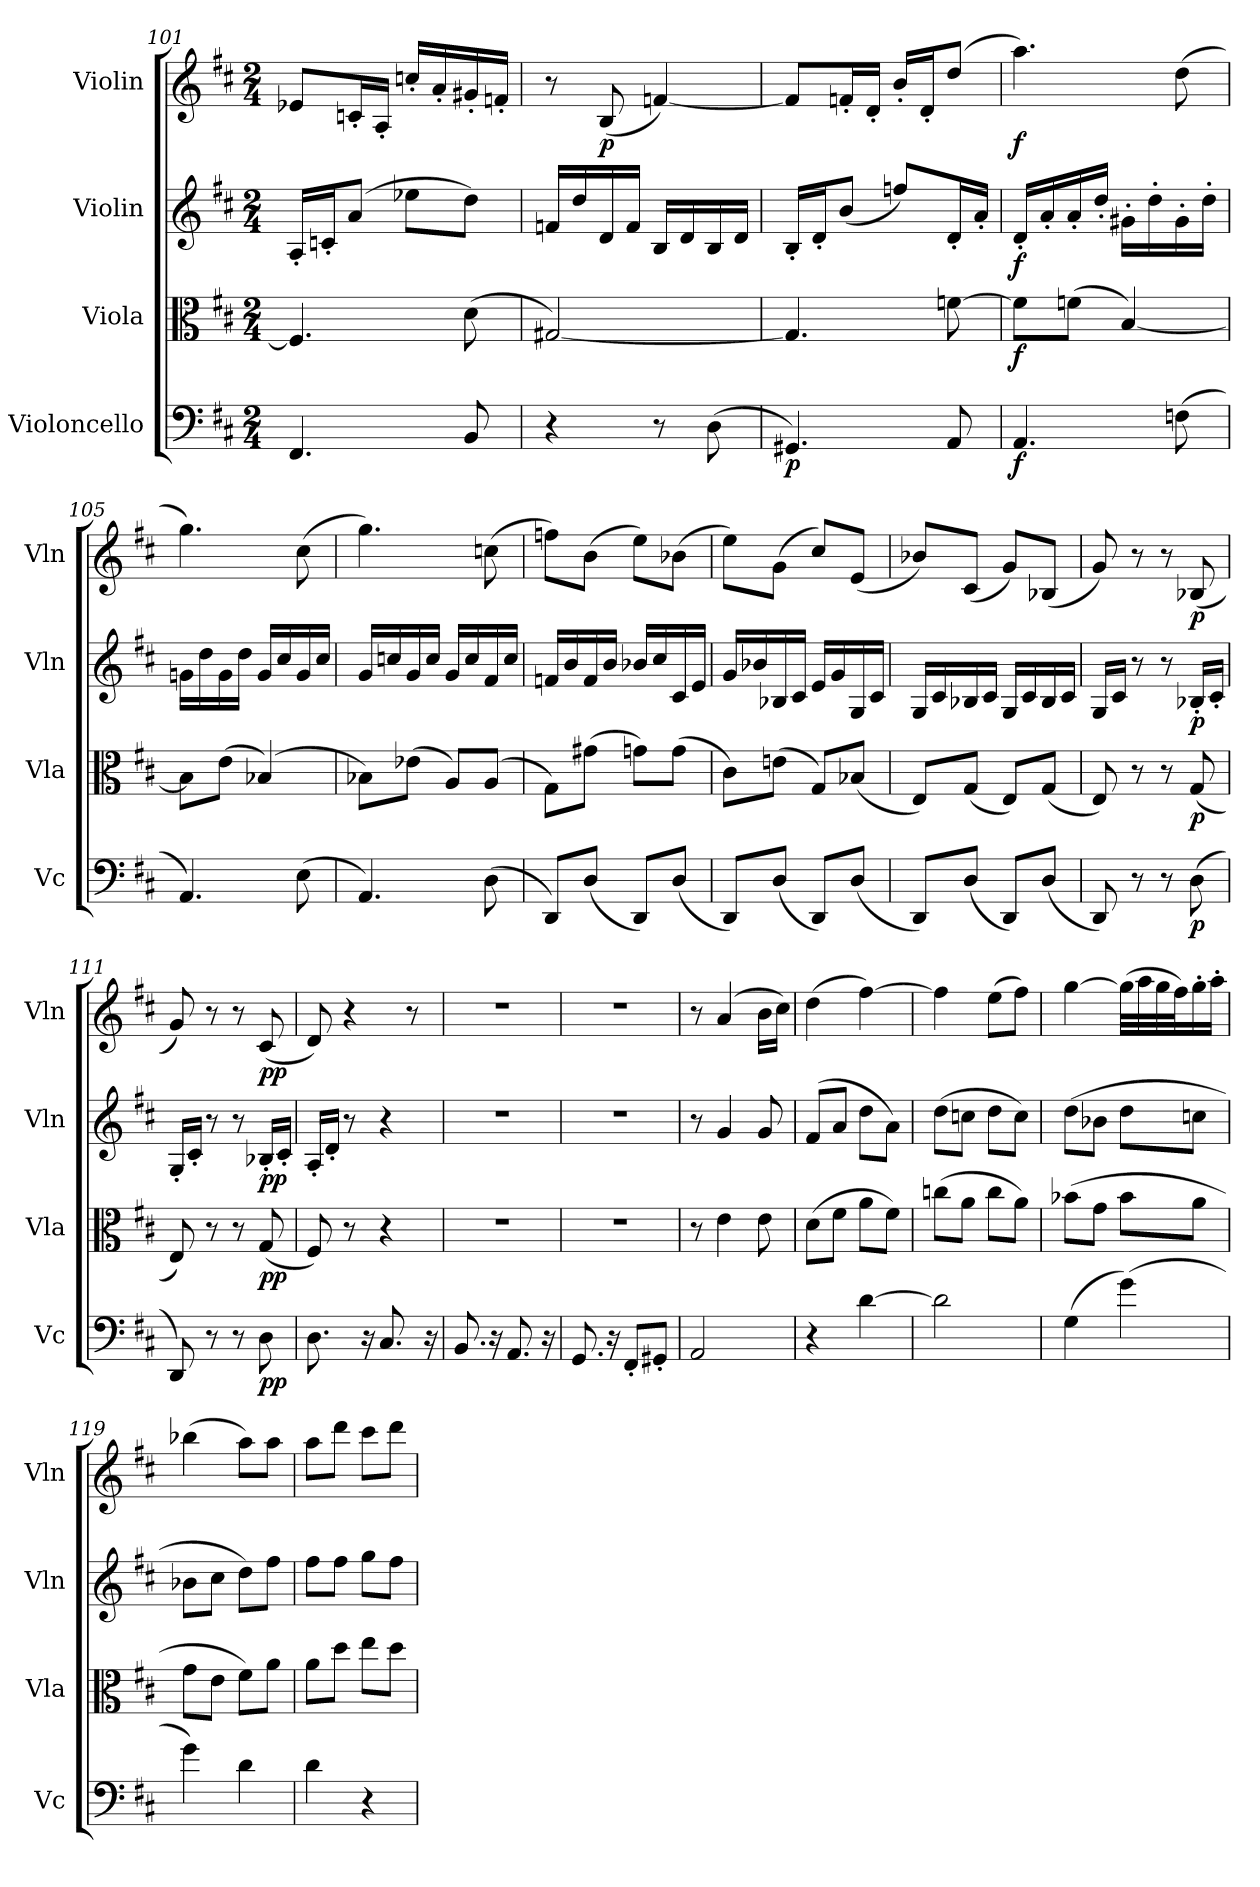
**kern	**dynam	**kern	**dynam	**kern	**dynam	**kern	**dynam
*part4	*part4	*part3	*part3	*part2	*part2	*part1	*part1
*staff4	*staff4	*staff3	*staff3	*staff2	*staff2	*staff1	*staff1
*I"Violoncello	*	*I"Viola	*	*I"Violin	*	*I"Violin	*
*I'Vc	*	*I'Vla	*	*I'Vln	*	*I'Vln	*
*clefF4	*	*clefC3	*	*clefG2	*	*clefG2	*
*k[f#c#]	*	*k[f#c#]	*	*k[f#c#]	*	*k[f#c#]	*
*D:	*	*D:	*	*D:	*	*D:	*
*M2/4	*	*M2/4	*	*M2/4	*	*M2/4	*
=101	=101	=101	=101	=101	=101	=101	=101
4.FF#/	.	4.F#/]	.	16A'/LL	.	8e-X/L	.
.	.	.	.	16cn'/J	.	.	.
.	.	.	.	(8a/J	.	16cn'/L	.
.	.	.	.	.	.	16A'/JJ	.
.	.	.	.	8ee-X\L	.	16ccn'/LL	.
.	.	.	.	.	.	16a'/	.
8BB/	.	(8d\	.	8dd\J)	.	16g#X'/	.
.	.	.	.	.	.	16fn'/JJ	.
=102	=102	=102	=102	=102	=102	=102	=102
4r	.	[2G#X/)	.	16fn/LL	.	8r	.
.	.	.	.	16dd/	.	.	.
.	.	.	.	16d/	.	(8B/	p
.	.	.	.	16f/JJ	.	.	.
8r	.	.	.	16B/LL	.	[4fn/)	.
.	.	.	.	16d/	.	.	.
(8D\	.	.	.	16B/	.	.	.
.	.	.	.	16d/JJ	.	.	.
=103	=103	=103	=103	=103	=103	=103	=103
4.GG#X/)	p	4.G#/]	.	16B'/LL	.	8f/L]	.
.	.	.	.	16d'/J	.	.	.
.	.	.	.	(8b/J	.	16fn'/L	.
.	.	.	.	.	.	16d'/JJ	.
.	.	.	.	8ffn/L)	.	16b'/LL	.
.	.	.	.	.	.	16d'/J	.
8AA/	.	[8fn\	.	16d'/L	.	(8dd/J	.
.	.	.	.	16a'/JJ	.	.	.
=104	=104	=104	=104	=104	=104	=104	=104
4.AA/	f	8f\L]	f	16d'/LL	f	4.aa\)	f
.	.	.	.	16a'/	.	.	.
.	.	(8fn\J	.	16a'/	.	.	.
.	.	.	.	16dd'/JJ	.	.	.
.	.	[4B/)	.	16g#X'\LL	.	.	.
.	.	.	.	16dd'\	.	.	.
(8Fn\	.	.	.	16g#'\	.	(8dd\	.
.	.	.	.	16dd'\JJ	.	.	.
=105	=105	=105	=105	=105	=105	=105	=105
4.AA/)	.	8B\L]	.	16gn\LL	.	4.gg\)	.
.	.	.	.	16dd\	.	.	.
.	.	(8e\J	.	16g\	.	.	.
.	.	.	.	16dd\JJ	.	.	.
.	.	(4B-X/)	.	16g/LL	.	.	.
.	.	.	.	16cc#/	.	.	.
(8E\	.	.	.	16g/	.	(8cc#\	.
.	.	.	.	16cc#/JJ	.	.	.
=106	=106	=106	=106	=106	=106	=106	=106
4.AA/)	.	8B-X\L)	.	16g/LL	.	4.gg\)	.
.	.	.	.	16ccn/	.	.	.
.	.	(8e-X\J	.	16g/	.	.	.
.	.	.	.	16cc/JJ	.	.	.
.	.	8A/L)	.	16g/LL	.	.	.
.	.	.	.	16cc/	.	.	.
(8D\	.	(8A/J	.	16f#/	.	(8ccn\	.
.	.	.	.	16cc/JJ	.	.	.
=107	=107	=107	=107	=107	=107	=107	=107
8DD/L)	.	8G\L)	.	16fn/LL	.	8ffn\L)	.
.	.	.	.	16b/	.	.	.
(8D/J	.	(8g#X\J	.	16f/	.	(8b\J	.
.	.	.	.	16b/JJ	.	.	.
8DD/L)	.	8gn\L)	.	16b-X/LL	.	8ee\L)	.
.	.	.	.	16cc#/	.	.	.
(8D/J	.	(8g\J	.	16c#/	.	(8b-X\J	.
.	.	.	.	16e/JJ	.	.	.
=108	=108	=108	=108	=108	=108	=108	=108
8DD/L)	.	8c#\L)	.	16g/LL	.	8ee\L)	.
.	.	.	.	16b-X/	.	.	.
(8D/J	.	(8en\J	.	16B-X/	.	(8g\J	.
.	.	.	.	16c#/JJ	.	.	.
8DD/L)	.	8G/L)	.	16e/LL	.	8cc#/L)	.
.	.	.	.	16g/	.	.	.
(8D/J	.	(8B-X/J	.	16G/	.	(8e/J	.
.	.	.	.	16c#/JJ	.	.	.
=109	=109	=109	=109	=109	=109	=109	=109
8DD/L)	.	8E/L)	.	16G/LL	.	8b-X/L)	.
.	.	.	.	16c#/	.	.	.
(8D/J	.	(8G/J	.	16B-X/	.	(8c#/J	.
.	.	.	.	16c#/JJ	.	.	.
8DD/L)	.	8E/L)	.	16G/LL	.	8g/L)	.
.	.	.	.	16c#/	.	.	.
(8D/J	.	(8G/J	.	16B-/	.	(8B-X/J	.
.	.	.	.	16c#/JJ	.	.	.
=110	=110	=110	=110	=110	=110	=110	=110
8DD/)	.	8E/)	.	16G/LL	.	8g/)	.
.	.	.	.	16c#/JJ	.	.	.
8r	.	8r	.	8r	.	8r	.
8r	.	8r	.	8r	.	8r	.
(8D\	p	(8G/	p	16B-X'/LL	p	(8B-X/	p
.	.	.	.	16c#'/JJ	.	.	.
=111	=111	=111	=111	=111	=111	=111	=111
8DD/)	.	8E/)	.	16G'/LL	.	8g/)	.
.	.	.	.	16c#'/JJ	.	.	.
8r	.	8r	.	8r	.	8r	.
8r	.	8r	.	8r	.	8r	.
8D\	pp	(8G/	pp	16B-X'/LL	pp	(8c#/	pp
.	.	.	.	16c#'/JJ	.	.	.
=112	=112	=112	=112	=112	=112	=112	=112
8.D\	.	8F#/)	.	16A'/LL	.	8d/)	.
.	.	.	.	16d'/JJ	.	.	.
.	.	8r	.	8r	.	4r	.
16r	.	.	.	.	.	.	.
8.C#/	.	4r	.	4r	.	.	.
.	.	.	.	.	.	8r	.
16r	.	.	.	.	.	.	.
=113	=113	=113	=113	=113	=113	=113	=113
8.BB/	.	2r	.	2r	.	2r	.
16r	.	.	.	.	.	.	.
8.AA/	.	.	.	.	.	.	.
16r	.	.	.	.	.	.	.
=114	=114	=114	=114	=114	=114	=114	=114
8.GG/	.	2r	.	2r	.	2r	.
16r	.	.	.	.	.	.	.
8FF#'/L	.	.	.	.	.	.	.
8GG#X'/J	.	.	.	.	.	.	.
=115	=115	=115	=115	=115	=115	=115	=115
2AA/	.	8r	.	8r	.	8r	.
.	.	4e\	.	4g/	.	(4a/	.
.	.	8e\	.	8g/	.	16b\LL	.
.	.	.	.	.	.	16cc#\JJ)	.
=116	=116	=116	=116	=116	=116	=116	=116
4r	.	(8d\L	.	(8f#/L	.	(4dd\	.
.	.	8f#\J	.	8a/J	.	.	.
[4d\	.	8a\L	.	8dd\L	.	[4ff#\)	.
.	.	8f#\J)	.	8a\J)	.	.	.
=117	=117	=117	=117	=117	=117	=117	=117
2d\]	.	(8ccn\L	.	(8dd\L	.	4ff#\]	.
.	.	8a\J	.	8ccn\J	.	.	.
.	.	8cc\L	.	8dd\L	.	(8ee\L	.
.	.	8a\J)	.	8cc\J)	.	8ff#\J)	.
=118	=118	=118	=118	=118	=118	=118	=118
(4G\	.	(8b-X\L	.	(8dd\L	.	[4gg\	.
.	.	8g\J	.	8b-X\J	.	.	.
(4g\)	.	8b-\L	.	8dd\L	.	(32gg\LLL]	.
.	.	.	.	.	.	32aa\	.
.	.	.	.	.	.	32gg\	.
.	.	.	.	.	.	32ff#\J)	.
.	.	8a\J	.	8ccn\J	.	16gg'\	.
.	.	.	.	.	.	16aa'\JJ	.
=119	=119	=119	=119	=119	=119	=119	=119
4g\)	.	8g\L	.	8b-X\L	.	(4bb-X\	.
.	.	8e\J	.	8cc#\J	.	.	.
4d\	.	8f#\L)	.	8dd\L)	.	8aa\L)	.
.	.	8a\J	.	8ff#\J	.	8aa\J	.
=120	=120	=120	=120	=120	=120	=120	=120
4d\	.	8a\L	.	8ff#\L	.	8aa\L	.
.	.	8dd\J	.	8ff#\J	.	8ddd\J	.
4r	.	8ee\L	.	8gg\L	.	8ccc#\L	.
.	.	8dd\J	.	8ff#\J	.	8ddd\J	.
=	=	=	=	=	=	=	=
*-	*-	*-	*-	*-	*-	*-	*-
